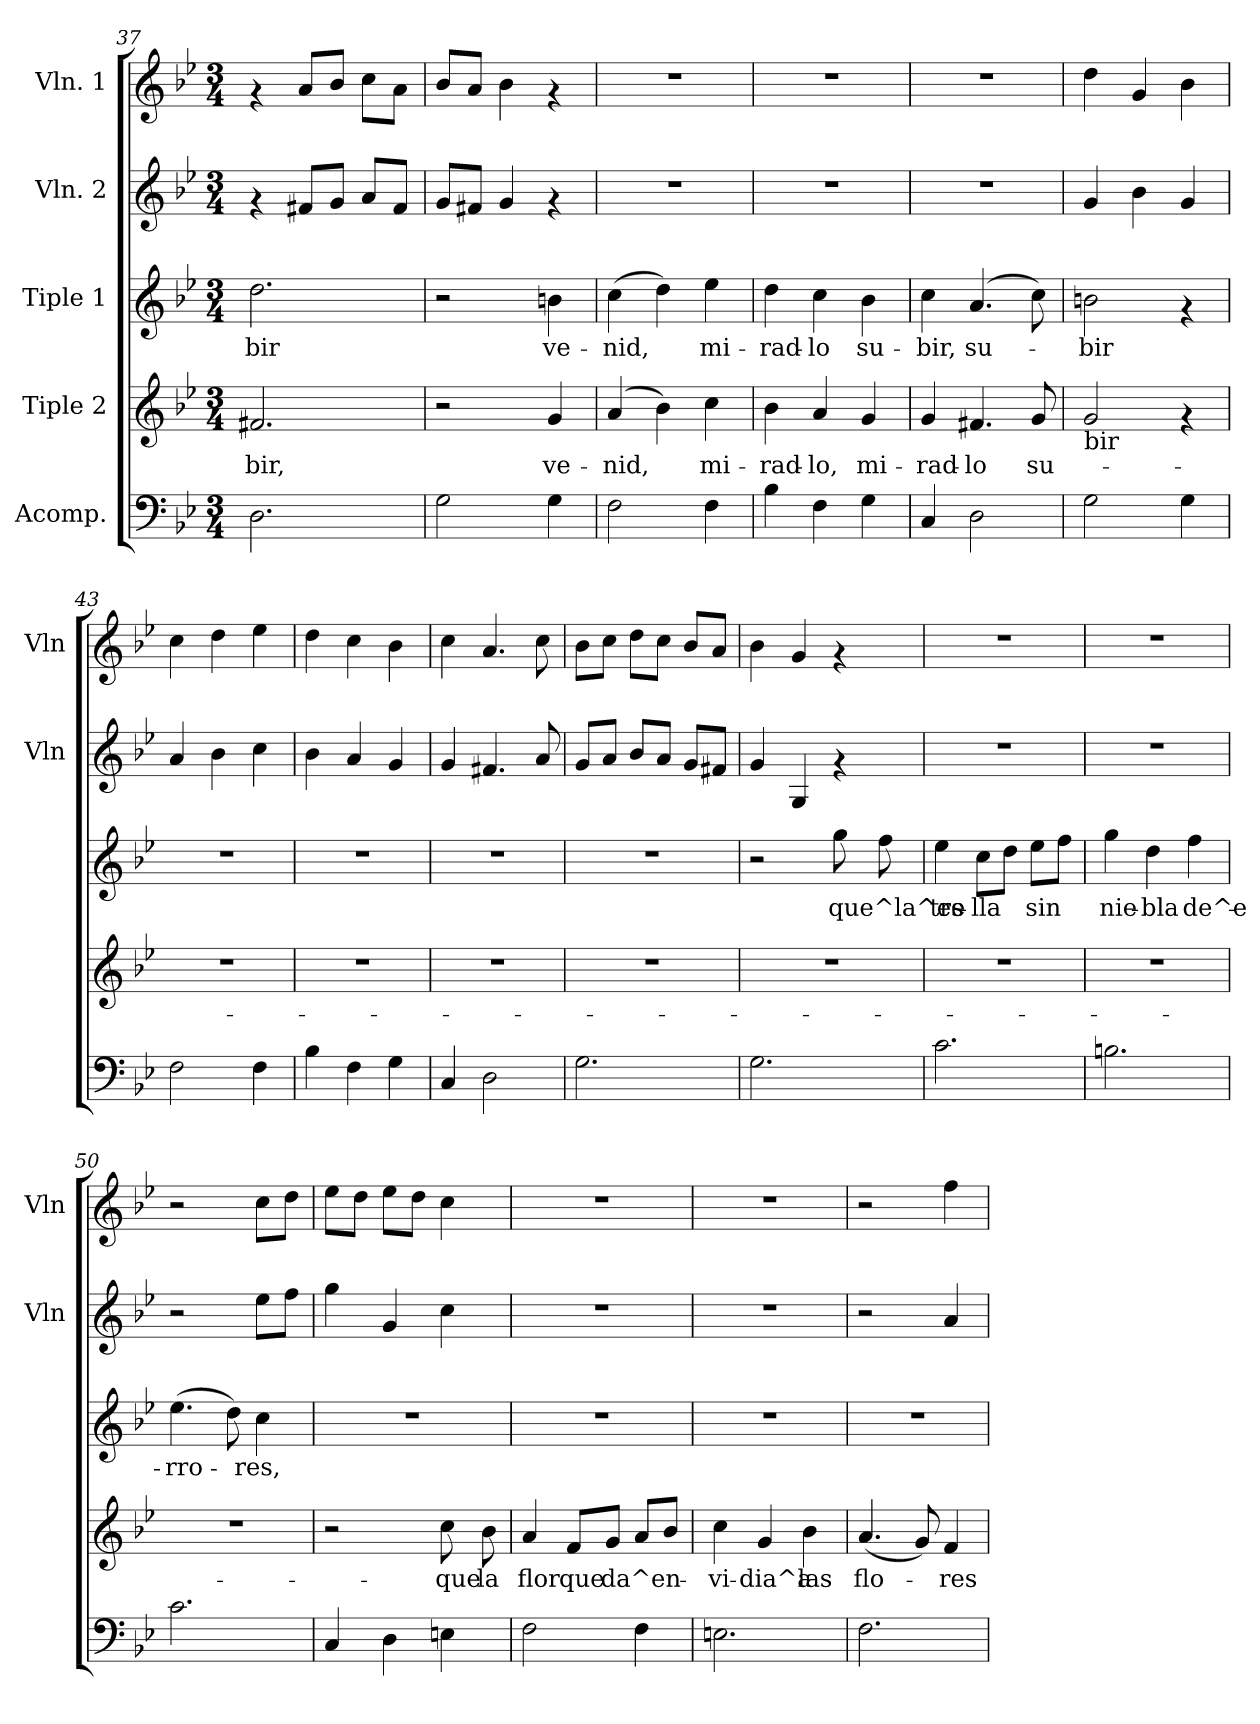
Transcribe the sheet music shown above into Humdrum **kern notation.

**kern	**kern	**text	**kern	**text	**kern	**kern
*part5	*part4	*part4	*part3	*part3	*part2	*part1
*staff5	*staff4	*staff4	*staff3	*staff3	*staff2	*staff1
*I"Acomp.	*I"Tiple 2	*	*I"Tiple 1	*	*I"Vln. 2	*I"Vln. 1
*	*	*	*	*	*I'Vln	*I'Vln
*clefF4	*clefG2	*	*clefG2	*	*clefG2	*clefG2
*k[b-e-]	*k[b-e-]	*	*k[b-e-]	*	*k[b-e-]	*k[b-e-]
*B-:	*B-:	*	*B-:	*	*B-:	*B-:
*M3/4	*M3/4	*	*M3/4	*	*M3/4	*M3/4
=37	=37	=37	=37	=37	=37	=37
!	!	!LO:LY:b	!	!LO:LY:b	!	!
2.D\	2.f#X/	-bir,	2.dd\	-bir	4rf	4rf
.	.	.	.	.	8f#X/L	8a/L
.	.	.	.	.	8g/J	8b-/J
.	.	.	.	.	8a/L	8cc\L
.	.	.	.	.	8f#/J	8a\J
=38	=38	=38	=38	=38	=38	=38
2G\	2r	.	2r	.	8g/L	8b-/L
.	.	.	.	.	8f#X/J	8a/J
.	.	.	.	.	4g/	4b-\
!	!	!LO:LY:b	!	!LO:LY:b	!	!
4G\	4g/	ve-	4bn\	ve-	4rf	4rf
=39	=39	=39	=39	=39	=39	=39
!	!	!LO:LY:b	!	!LO:LY:b	!	!
2F\	(>4a/	-nid,	(>4cc\	-nid,	2.r	2.r
.	4b-\)	.	4dd\)	.	.	.
!	!	!LO:LY:b	!	!LO:LY:b	!	!
4F\	4cc\	mi-	4ee-\	mi-	.	.
=40	=40	=40	=40	=40	=40	=40
!	!	!LO:LY:b	!	!LO:LY:b	!	!
4B-\	4b-\	-rad-	4dd\	-rad-	2.r	2.r
!	!	!LO:LY:b	!	!LO:LY:b	!	!
4F\	4a/	-lo,	4cc\	-lo	.	.
!	!	!LO:LY:b	!	!LO:LY:b	!	!
4G\	4g/	mi-	4b-\	su-	.	.
=41	=41	=41	=41	=41	=41	=41
!	!	!LO:LY:b	!	!LO:LY:b	!	!
4C/	4g/	-rad-	4cc\	-bir,	2.r	2.r
!	!	!LO:LY:b	!	!LO:LY:b	!	!
2D\	4.f#X/	-lo	(>4.a/	su-	.	.
!	!	!LO:LY:b	!	!	!	!
.	8g/	su-	8cc\)	.	.	.
!!LO:PB:g=z
=42	=42	=42	=42	=42	=42	=42
!	!LO:TX:b:t=bir	!	!	!	!	!
!	!	!	!	!LO:LY:b	!	!
2G\	2g/	.	2bn\	-bir	4g/	4dd\
.	.	.	.	.	4b-\	4g/
4G\	4rf	.	4rf	.	4g/	4b-\
=43	=43	=43	=43	=43	=43	=43
2F\	2.r	.	2.r	.	4a/	4cc\
.	.	.	.	.	4b-\	4dd\
4F\	.	.	.	.	4cc\	4ee-\
=44	=44	=44	=44	=44	=44	=44
4B-\	2.r	.	2.r	.	4b-\	4dd\
4F\	.	.	.	.	4a/	4cc\
4G\	.	.	.	.	4g/	4b-\
=45	=45	=45	=45	=45	=45	=45
4C/	2.r	.	2.r	.	4g/	4cc\
2D\	.	.	.	.	4.f#X/	4.a/
.	.	.	.	.	8a/	8cc\
=46	=46	=46	=46	=46	=46	=46
2.G\	2.r	.	2.r	.	8g/L	8b-\L
.	.	.	.	.	8a/J	8cc\J
.	.	.	.	.	8b-/L	8dd\L
.	.	.	.	.	8a/J	8cc\J
.	.	.	.	.	8g/L	8b-/L
.	.	.	.	.	8f#X/J	8a/J
=47	=47	=47	=47	=47	=47	=47
2.G\	2.r	.	2r	.	4g/	4b-\
.	.	.	.	.	4G/	4g/
!	!	!	!	!LO:LY:b	!	!
.	.	.	8gg\	que^la^es-	4rf	4rf
.	.	.	8ff\	.	.	.
=48	=48	=48	=48	=48	=48	=48
!	!	!	!	!LO:LY:b	!	!
2.c\	2.r	.	4ee-\	-tre-	2.r	2.r
!	!	!	!	!LO:LY:b	!	!
.	.	.	8cc\L	-lla	.	.
.	.	.	8dd\J	.	.	.
!	!	!	!	!LO:LY:b	!	!
.	.	.	8ee-\L	sin	.	.
.	.	.	8ff\J	.	.	.
!!LO:LB:g=z
=49	=49	=49	=49	=49	=49	=49
!	!	!	!	!LO:LY:b	!	!
2.Bn\	2.r	.	4gg\	nie-	2.r	2.r
!	!	!	!	!LO:LY:b	!	!
.	.	.	4dd\	-bla	.	.
!	!	!	!	!LO:LY:b	!	!
.	.	.	4ff\	de^e-	.	.
=50	=50	=50	=50	=50	=50	=50
!	!	!	!	!LO:LY:b	!	!
2.c\	2.r	.	(>4.ee-\	-rro-	2r	2r
.	.	.	8dd\)	.	.	.
!	!	!	!	!LO:LY:b	!	!
.	.	.	4cc\	-res,	8ee-\L	8cc\L
.	.	.	.	.	8ff\J	8dd\J
=51	=51	=51	=51	=51	=51	=51
4C/	2r	.	2.r	.	4gg\	8ee-\L
.	.	.	.	.	.	8dd\J
4D\	.	.	.	.	4g/	8ee-\L
.	.	.	.	.	.	8dd\J
!	!	!LO:LY:b	!	!	!	!
4En\	8cc\	-que	.	.	4cc\	4cc\
!	!	!LO:LY:b	!	!	!	!
.	8b-\	la	.	.	.	.
=52	=52	=52	=52	=52	=52	=52
!	!	!LO:LY:b	!	!	!	!
2F\	4a/	flor	2.r	.	2.r	2.r
!	!	!LO:LY:b	!	!	!	!
.	8f/L	que	.	.	.	.
!	!	!LO:LY:b	!	!	!	!
.	8g/J	da^en-	.	.	.	.
4F\	8a/L	.	.	.	.	.
.	8b-/J	.	.	.	.	.
=53	=53	=53	=53	=53	=53	=53
!	!	!LO:LY:b	!	!	!	!
2.En\	4cc\	-vi-	2.r	.	2.r	2.r
!	!	!LO:LY:b	!	!	!	!
.	4g/	-dia^a	.	.	.	.
!	!	!LO:LY:b	!	!	!	!
.	4b-\	las	.	.	.	.
=54	=54	=54	=54	=54	=54	=54
!	!	!LO:LY:b	!	!	!	!
2.F\	(>4.a/	flo-	2.r	.	2r	2r
.	8g/)	.	.	.	.	.
!	!	!LO:LY:b	!	!	!	!
.	4f/	-res	.	.	4a/	4ff\
=	=	=	=	=	=	=
*-	*-	*-	*-	*-	*-	*-
